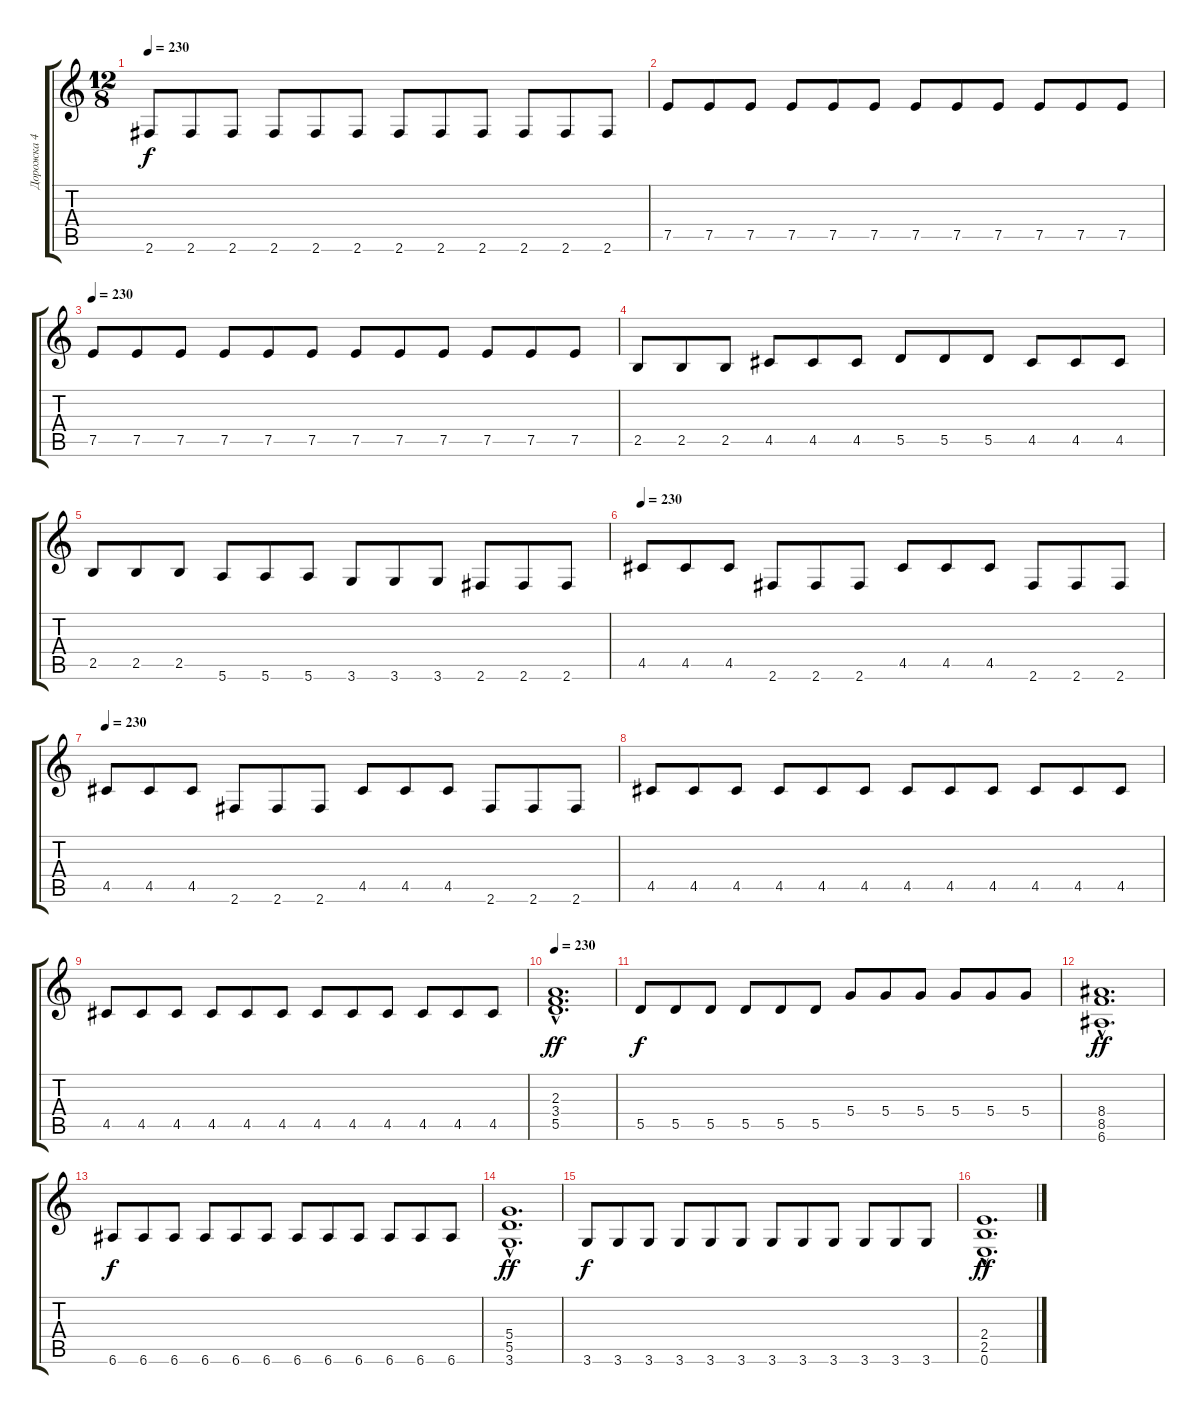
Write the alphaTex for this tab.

\track ("Дорожка 4" "Дорожка 4") {instrument distortionguitar}
\staff {score tabs}
\tuning (E4 B3 G3 D3 A2 E2) {hide}
\ts (12 8)
\tempo 230
\clef g2
\ks c
2.6.8{dy f} 2.6.8 2.6.8 2.6.8 2.6.8 2.6.8 2.6.8 2.6.8 2.6.8 2.6.8 2.6.8 2.6.8 |
7.5.8 7.5.8 7.5.8 7.5.8 7.5.8 7.5.8 7.5.8 7.5.8 7.5.8 7.5.8 7.5.8 7.5.8 |
\tempo 230
7.5.8 7.5.8 7.5.8 7.5.8 7.5.8 7.5.8 7.5.8 7.5.8 7.5.8 7.5.8 7.5.8 7.5.8 |
2.5.8 2.5.8 2.5.8 4.5.8 4.5.8 4.5.8 5.5.8 5.5.8 5.5.8 4.5.8 4.5.8 4.5.8 |
2.5.8 2.5.8 2.5.8 5.6.8 5.6.8 5.6.8 3.6.8 3.6.8 3.6.8 2.6.8 2.6.8 2.6.8 |
\tempo 230
4.5.8 4.5.8 4.5.8 2.6.8 2.6.8 2.6.8 4.5.8 4.5.8 4.5.8 2.6.8 2.6.8 2.6.8 |
\tempo 230
4.5.8 4.5.8 4.5.8 2.6.8 2.6.8 2.6.8 4.5.8 4.5.8 4.5.8 2.6.8 2.6.8 2.6.8 |
4.5.8 4.5.8 4.5.8 4.5.8 4.5.8 4.5.8 4.5.8 4.5.8 4.5.8 4.5.8 4.5.8 4.5.8 |
4.5.8 4.5.8 4.5.8 4.5.8 4.5.8 4.5.8 4.5.8 4.5.8 4.5.8 4.5.8 4.5.8 4.5.8 |
\tempo 230
(2.3{hac} 3.4{hac} 5.5{hac}).1{d dy ff} |
5.5.8{dy f} 5.5.8 5.5.8 5.5.8 5.5.8 5.5.8 5.4.8 5.4.8 5.4.8 5.4.8 5.4.8 5.4.8 |
(8.4{hac} 8.5{hac} 6.6{hac}).1{d dy ff} |
6.6.8{dy f} 6.6.8 6.6.8 6.6.8 6.6.8 6.6.8 6.6.8 6.6.8 6.6.8 6.6.8 6.6.8 6.6.8 |
(5.4{hac} 5.5{hac} 3.6{hac}).1{d dy ff} |
3.6.8{dy f} 3.6.8 3.6.8 3.6.8 3.6.8 3.6.8 3.6.8 3.6.8 3.6.8 3.6.8 3.6.8 3.6.8 |
(2.4{hac} 2.5{hac} 0.6{hac}).1{d dy ff}
